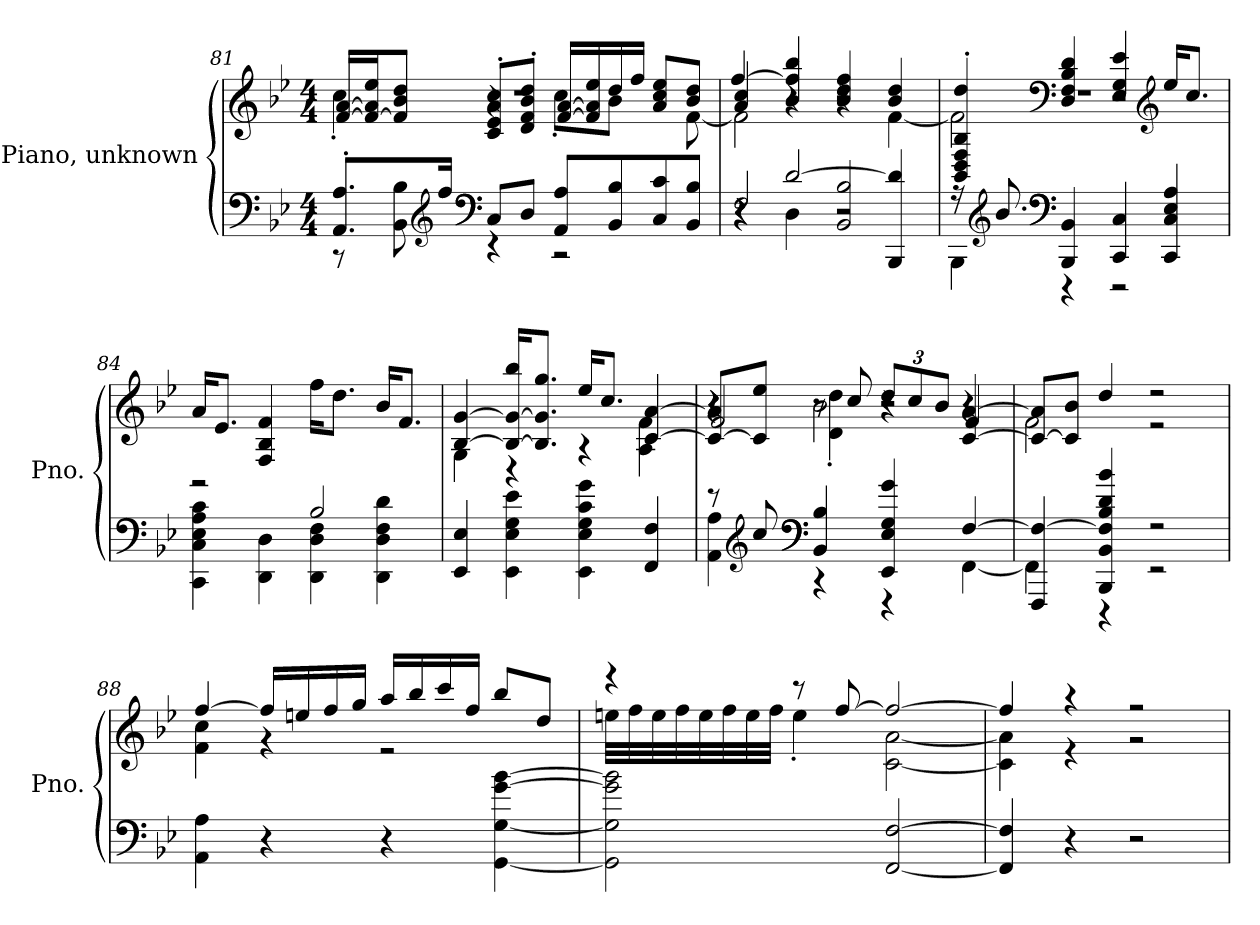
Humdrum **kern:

**kern	**kern
*part1	*part1
*staff2	*staff1
*I"Piano, unknown	*
*I'Pno.	*
!!LO:LB:g=z
*clefF4	*clefG2
*k[b-e-]	*k[b-e-]
*M4/4	*M4/4
=81	=81
*^	*^
*	*	*	*^
8.AA/' 8.A/'L	8r	1r	4cc'\	[16f/ [16a/LL
.	.	.	.	16f/_ 16a/] 16ee-/J
.	8BB-\ 8B-\	.	.	8f/] 8b-/ 8dd/J
*clefG2	*	*	*	*
16ff/Jk	.	.	.	.
*clefF4	*	*	*	*
8C/L	4r	.	4r	8c/' 8e-/' 8a/' 8cc/'L
8D/J	.	.	.	8d/' 8f/' 8b-/' 8dd/'J
8AA/ 8A/L	2r	.	8cc'\L	[16f/ [16a/LL
.	.	.	.	16f/] 16a/] 16ee-/
8BB-/ 8B-/	.	.	8b-\J	16dd/
.	.	.	.	16ff/JJ
8C/ 8c/	.	.	8r	8a/ 8cc/ 8ee-/L
8BB-/ 8B-/J	.	.	[8f\	8b-/ 8dd/J
=82	=82	=82	=82	=82
*	*^	*	*	*
2F/	4r	4r	4a/ 4cc/	2f\]	[4ff/
.	4D\	[2d/	4r	.	4b-/ 4ff/] 4bb-/
2BB-/ 2B-/	2r	.	2r	4r	4b-/ 4dd/ 4ff/
.	.	4BBB-/ 4d/]	.	[4f\	4b-/ 4dd/
*	*v	*v	*	*	*
=83	=83	=83	=83	=83
16r	4BBB-\	1r	2f\]	4BB-/' 4D/' 4F/' 4B-/' 4dd/'
*clefG2	*	*	*	*
8.b-/	.	.	.	.
*clefF4	*	*clefF4	*	*
4BBB-/ 4BB-/	4r	.	.	4D/ 4F/ 4B-/ 4d/
4CC/ 4C/	2r	.	2r	4E-/ 4G/ 4e-/
*	*	*clefG2	*	*
4CC/ 4C/ 4E-/ 4A/	.	.	.	16ee-/KL
.	.	.	.	8.cc/J
*	*	*v	*v	*v
!!LO:LB:g=z
=84	=84	=84
2r	4CC\ 4C\ 4E-\ 4A\ 4c\	16a/KL
.	.	8.e-/J
.	4DD\ 4D\	4F/ 4B-/ 4f/
2B-/	4DD\ 4D\ 4F\	16ff\KL
.	.	8.dd\J
.	4DD\ 4D\ 4F\ 4d\	16b-/KL
.	.	8.f/J
*v	*v	*
=85	=85
*	*^
4EE-/ 4E-/	[4B-/ [4g/	4G\
4EE-\ 4E-\ 4G\ 4e-\	16B-/_ 16g/_ 16bb-/KL	4r
.	8.B-/] 8.g/] 8.gg/J	.
4EE-\ 4E-\ 4G\ 4c\ 4g\	16ee-/KL	4r
.	8.cc/J	.
4FF/ 4F/	[4c/ [4a/	4A\ 4f\
=86	=86	=86
*^	*^	*^
8r	4AA\ 4A\	8c/_ 8a/]L	4r	2f/	4r
*clefG2	*	*	*	*	*
8cc/	.	8c/] 8ee-/J	.	.	.
*clefF4	*	*	*	*	*
4BB-/ 4B-/	4r	8r	2b-\	.	4d\' 4dd\'
.	.	8cc/	.	.	.
*	*	*Xbrackettup	*	*	*
4EE-/ 4E-/ 4G/ 4g/	4r	12dd/L	.	4r	2r
.	.	12cc/	.	.	.
.	.	12b-/J	.	.	.
[4F/	[4FF\	[4c/ [4a/	4r	4f/	.
*	*	*	*v	*v	*v
=87	=87	=87	=87
4FFF/ 4F/_	4FF\]	8c/_ 8a/]L	2f\
.	.	8c/] 8b-/J	.
4BBB-/ 4BB-/ 4F/] 4B-/ 4d/ 4b-/	4r	4dd/	.
2r	2r	2r	2r
*v	*v	*	*
!!LO:LB:g=z	!!
=88	=88	=88
4AA\ 4A\	[4ff/	4f\ 4cc\
4r	16ff/LL]	4r
.	16een/	.
.	16ff/	.
.	16gg/JJ	.
4r	16aa/LL	2r
.	16bb-/	.
.	16ccc/	.
.	16ff/JJ	.
[4GG\ [4G\ [4g\ [4b-\	8bb-/L	.
.	8dd/J	.
=89	=89	=89
2GG\] 2G\] 2g\] 2b-\]	4r	32een\LLL
.	.	32ff\
.	.	32ee\
.	.	32ff\
.	.	32ee\
.	.	32ff\
.	.	32ee\
.	.	32ff\JJJ
.	8r	4ee'\
.	[8ff/	.
[2FF/ [2F/	2ff/_	[2c\ [2a\
=90	=90	=90
4FF/] 4F/]	4ff/]	4c\] 4a\]
4r	4r	4r
2r	2r	2r
*	*v	*v
=	=
*-	*-
